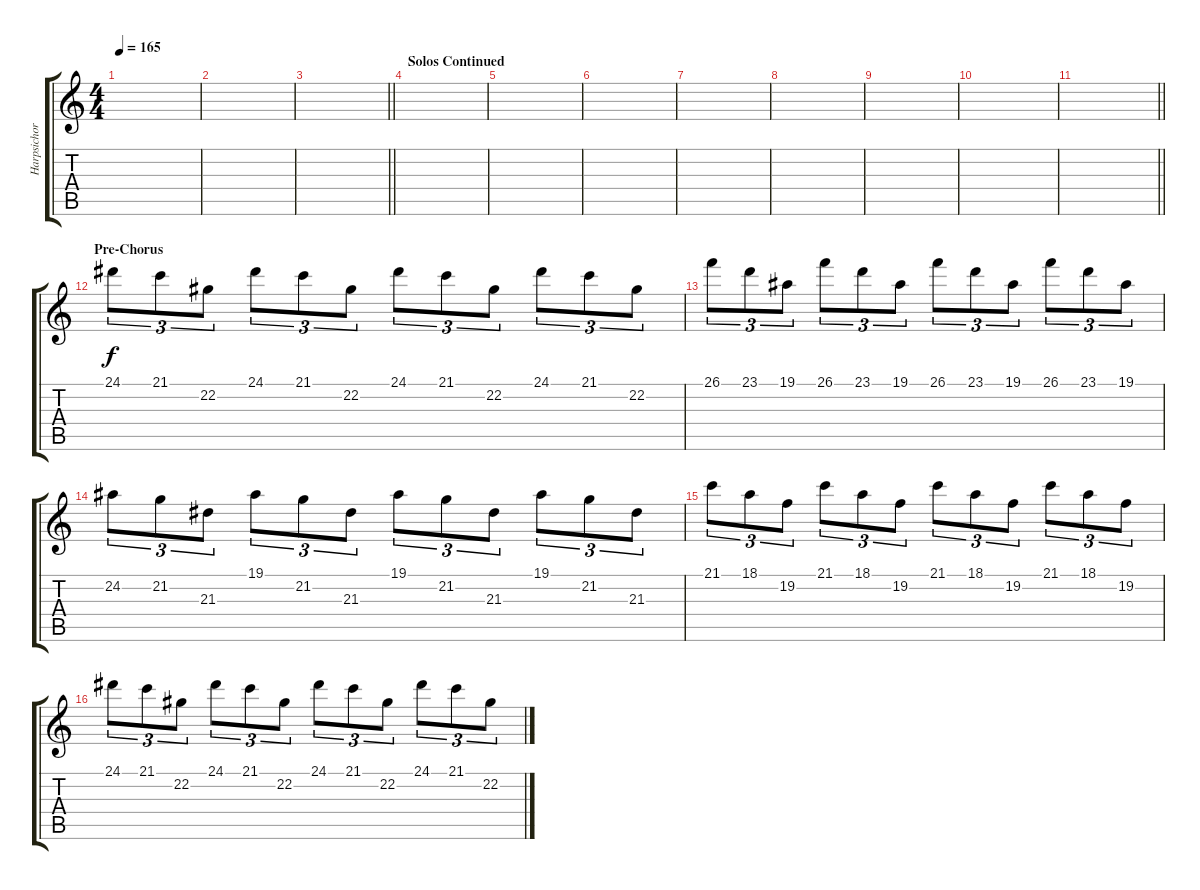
\track ("Harpsichord" "Harpsichor") {instrument harpsichord}
\staff {score tabs}
\tuning (Eb4 Bb3 Gb3 Db3 Ab2 Eb2) {hide}
\ts (4 4)
\tempo 165
\clef g2
\ks c
|
|
\barLineRight lightlight
|
\section ("" "Solos Continued")
|
|
|
|
|
|
|
\barLineRight lightlight
|
\section ("" "Pre-Chorus")
24.1.8{tu (3 2)} 21.1.8{tu (3 2)} 22.2.8{tu (3 2)} 24.1.8{tu (3 2)} 21.1.8{tu (3 2)} 22.2.8{tu (3 2)} 24.1.8{tu (3 2)} 21.1.8{tu (3 2)} 22.2.8{tu (3 2)} 24.1.8{tu (3 2)} 21.1.8{tu (3 2)} 22.2.8{tu (3 2)} |
26.1.8{tu (3 2)} 23.1.8{tu (3 2)} 19.1.8{tu (3 2)} 26.1.8{tu (3 2)} 23.1.8{tu (3 2)} 19.1.8{tu (3 2)} 26.1.8{tu (3 2)} 23.1.8{tu (3 2)} 19.1.8{tu (3 2)} 26.1.8{tu (3 2)} 23.1.8{tu (3 2)} 19.1.8{tu (3 2)} |
24.2.8{tu (3 2)} 21.2.8{tu (3 2)} 21.3.8{tu (3 2)} 19.1.8{tu (3 2)} 21.2.8{tu (3 2)} 21.3.8{tu (3 2)} 19.1.8{tu (3 2)} 21.2.8{tu (3 2)} 21.3.8{tu (3 2)} 19.1.8{tu (3 2)} 21.2.8{tu (3 2)} 21.3.8{tu (3 2)} |
21.1.8{tu (3 2)} 18.1.8{tu (3 2)} 19.2.8{tu (3 2)} 21.1.8{tu (3 2)} 18.1.8{tu (3 2)} 19.2.8{tu (3 2)} 21.1.8{tu (3 2)} 18.1.8{tu (3 2)} 19.2.8{tu (3 2)} 21.1.8{tu (3 2)} 18.1.8{tu (3 2)} 19.2.8{tu (3 2)} |
24.1.8{tu (3 2)} 21.1.8{tu (3 2)} 22.2.8{tu (3 2)} 24.1.8{tu (3 2)} 21.1.8{tu (3 2)} 22.2.8{tu (3 2)} 24.1.8{tu (3 2)} 21.1.8{tu (3 2)} 22.2.8{tu (3 2)} 24.1.8{tu (3 2)} 21.1.8{tu (3 2)} 22.2.8{tu (3 2)}
